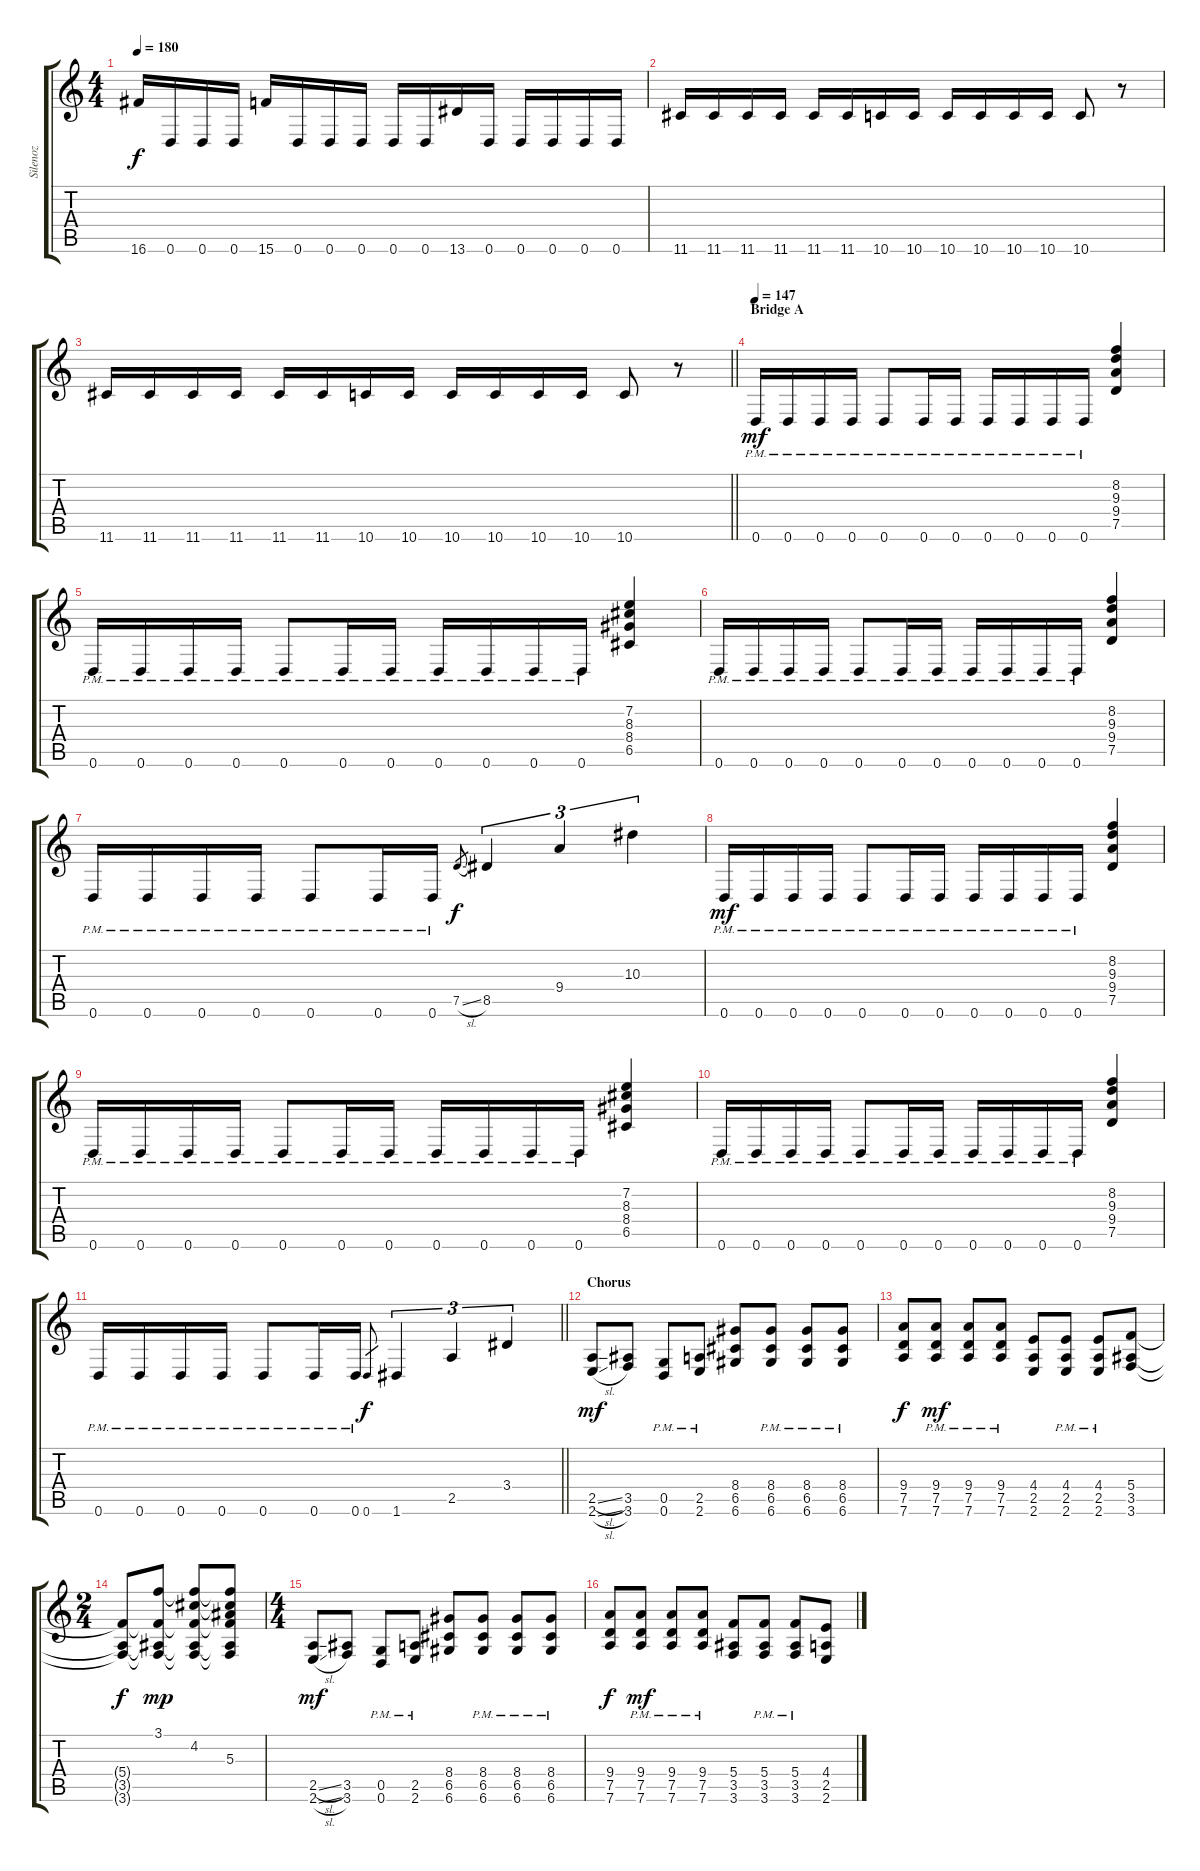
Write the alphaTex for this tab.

\track ("Silenoz" "Silenoz") {instrument distortionguitar}
\staff {score tabs}
\tuning (D4 A3 F3 C3 G2 D2) {hide}
\ts (4 4)
\tempo 180
\clef g2
\ks c
16.6.16{dy f} 0.6.16 0.6.16 0.6.16 15.6.16 0.6.16 0.6.16 0.6.16 0.6.16 0.6.16 13.6.16 0.6.16 0.6.16 0.6.16 0.6.16 0.6.16 |
11.6.16 11.6.16 11.6.16 11.6.16 11.6.16 11.6.16 10.6.16 10.6.16 10.6.16 10.6.16 10.6.16 10.6.16 10.6.8 r.8 |
\barLineRight lightlight
11.6.16 11.6.16 11.6.16 11.6.16 11.6.16 11.6.16 10.6.16 10.6.16 10.6.16 10.6.16 10.6.16 10.6.16 10.6.8 r.8 |
\section ("" "Bridge A")
\tempo 147
0.6{pm}.16{dy mf} 0.6{pm}.16 0.6{pm}.16 0.6{pm}.16 0.6{pm}.8 0.6{pm}.16 0.6{pm}.16 0.6{pm}.16 0.6{pm}.16 0.6{pm}.16 0.6{pm}.16 (8.2 9.3 9.4 7.5).4 |
0.6{pm}.16 0.6{pm}.16 0.6{pm}.16 0.6{pm}.16 0.6{pm}.8 0.6{pm}.16 0.6{pm}.16 0.6{pm}.16 0.6{pm}.16 0.6{pm}.16 0.6{pm}.16 (7.2 8.3 8.4 6.5).4 |
0.6{pm}.16 0.6{pm}.16 0.6{pm}.16 0.6{pm}.16 0.6{pm}.8 0.6{pm}.16 0.6{pm}.16 0.6{pm}.16 0.6{pm}.16 0.6{pm}.16 0.6{pm}.16 (8.2 9.3 9.4 7.5).4 |
0.6{pm}.16 0.6{pm}.16 0.6{pm}.16 0.6{pm}.16 0.6{pm}.8 0.6{pm}.16 0.6{pm}.16 7.5{sl}.8{gr dy f} 8.5.4{tu (3 2)} 9.4.4{tu (3 2)} 10.3.4{tu (3 2)} |
0.6{pm}.16{dy mf} 0.6{pm}.16 0.6{pm}.16 0.6{pm}.16 0.6{pm}.8 0.6{pm}.16 0.6{pm}.16 0.6{pm}.16 0.6{pm}.16 0.6{pm}.16 0.6{pm}.16 (8.2 9.3 9.4 7.5).4 |
0.6{pm}.16 0.6{pm}.16 0.6{pm}.16 0.6{pm}.16 0.6{pm}.8 0.6{pm}.16 0.6{pm}.16 0.6{pm}.16 0.6{pm}.16 0.6{pm}.16 0.6{pm}.16 (7.2 8.3 8.4 6.5).4 |
0.6{pm}.16 0.6{pm}.16 0.6{pm}.16 0.6{pm}.16 0.6{pm}.8 0.6{pm}.16 0.6{pm}.16 0.6{pm}.16 0.6{pm}.16 0.6{pm}.16 0.6{pm}.16 (8.2 9.3 9.4 7.5).4 |
\barLineRight lightlight
0.6{pm}.16 0.6{pm}.16 0.6{pm}.16 0.6{pm}.16 0.6{pm}.8 0.6{pm}.16 0.6{pm}.16 0.6.8{gr dy f} 1.6.4{tu (3 2)} 2.5.4{tu (3 2)} 3.4.4{tu (3 2)} |
\section ("" "Chorus")
(2.5{sl} 2.6{sl}).8{dy mf} (3.5 3.6).8 (0.5{pm} 0.6{pm}).8 (2.5{pm} 2.6{pm}).8 (8.4 6.5 6.6).8 (8.4{pm} 6.5{pm} 6.6{pm}).8 (8.4{pm} 6.5{pm} 6.6{pm}).8 (8.4{pm} 6.5{pm} 6.6{pm}).8 |
(9.4 7.5 7.6).8{dy f} (9.4{pm} 7.5{pm} 7.6{pm}).8{dy mf} (9.4{pm} 7.5{pm} 7.6{pm}).8 (9.4{pm} 7.5{pm} 7.6{pm}).8 (4.4 2.5 2.6).8 (4.4{pm} 2.5{pm} 2.6{pm}).8 (4.4{pm} 2.5{pm} 2.6{pm}).8 (5.4 3.5 3.6).8 |
\ts (2 4)
(5.4{t} 3.5{t} 3.6{t}).8{dy f} (3.1 5.4{t} 3.5{t} 3.6{t}).8{dy mp} (3.1{t} 4.2 5.4{t} 3.5{t} 3.6{t}).8 (3.1{t} 4.2{t} 5.3 5.4{t} 3.5{t} 3.6{t}).8 |
\ts (4 4)
(2.5{sl} 2.6{sl}).8{dy mf} (3.5 3.6).8 (0.5{pm} 0.6{pm}).8 (2.5{pm} 2.6{pm}).8 (8.4 6.5 6.6).8 (8.4{pm} 6.5{pm} 6.6{pm}).8 (8.4{pm} 6.5{pm} 6.6{pm}).8 (8.4{pm} 6.5{pm} 6.6{pm}).8 |
(9.4 7.5 7.6).8{dy f} (9.4{pm} 7.5{pm} 7.6{pm}).8{dy mf} (9.4{pm} 7.5{pm} 7.6{pm}).8 (9.4{pm} 7.5{pm} 7.6{pm}).8 (5.4 3.5 3.6).8 (5.4{pm} 3.5{pm} 3.6{pm}).8 (5.4{pm} 3.5{pm} 3.6{pm}).8 (4.4 2.5 2.6).8
